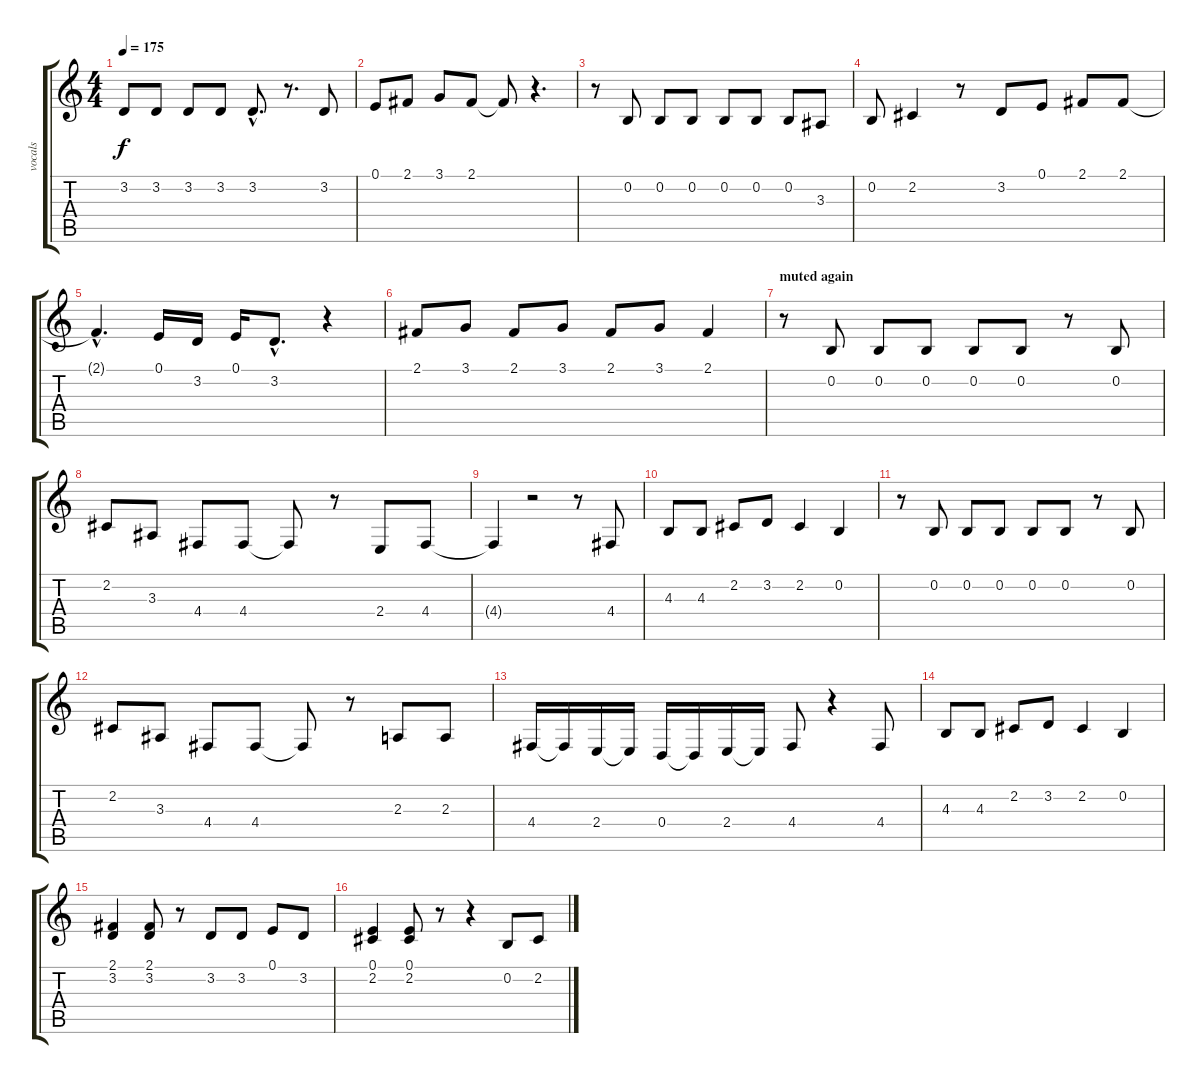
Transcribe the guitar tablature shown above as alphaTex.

\track ("vocals" "vocals") {instrument panflute}
\staff {score tabs}
\tuning (E4 B3 G3 D3 A2 E2) {hide}
\ts (4 4)
\tempo 175
\clef g2
\ks c
3.2{t}.8{dy f} 3.2.8 3.2.8 3.2.8 3.2{hac}.8{d} r.8{d} 3.2.8 |
0.1.8 2.1.8 3.1.8 2.1.8 2.1{t}.8 r.4{d} |
r.8 0.2.8 0.2.8 0.2.8 0.2.8 0.2.8 0.2.8 3.3.8 |
0.2.8 2.2.4 r.8 3.2.8 0.1.8 2.1.8 2.1.8 |
2.1{hac t}.4{d} 0.1.16 3.2.16 0.1.16 3.2{hac}.8{d} r.4 |
2.1.8 3.1.8 2.1.8 3.1.8 2.1.8 3.1.8 2.1.4 |
\section ("" "muted again")
r.8 0.2.8 0.2.8 0.2.8 0.2.8 0.2.8 r.8 0.2.8 |
\section ("" "")
2.2.8 3.3.8 4.4.8 4.4.8 4.4{t}.8 r.8 2.4.8 4.4.8 |
4.4{t}.4 r.2 r.8 4.4.8 |
4.3.8 4.3.8 2.2.8 3.2.8 2.2.4 0.2.4 |
r.8 0.2.8 0.2.8 0.2.8 0.2.8 0.2.8 r.8 0.2.8 |
2.2.8 3.3.8 4.4.8 4.4.8 4.4{t}.8 r.8 2.3.8 2.3.8 |
4.4.16 4.4{t}.16 2.4.16 2.4{t}.16 0.4.16 0.4{t}.16 2.4.16 2.4{t}.16 4.4.8 r.4 4.4.8 |
4.3.8 4.3.8 2.2.8 3.2.8 2.2.4 0.2.4 |
(2.1 3.2).4 (2.1 3.2).8 r.8 3.2.8 3.2.8 0.1.8 3.2.8 |
(0.1 2.2).4 (0.1 2.2).8 r.8 r.4 0.2.8 2.2.8
